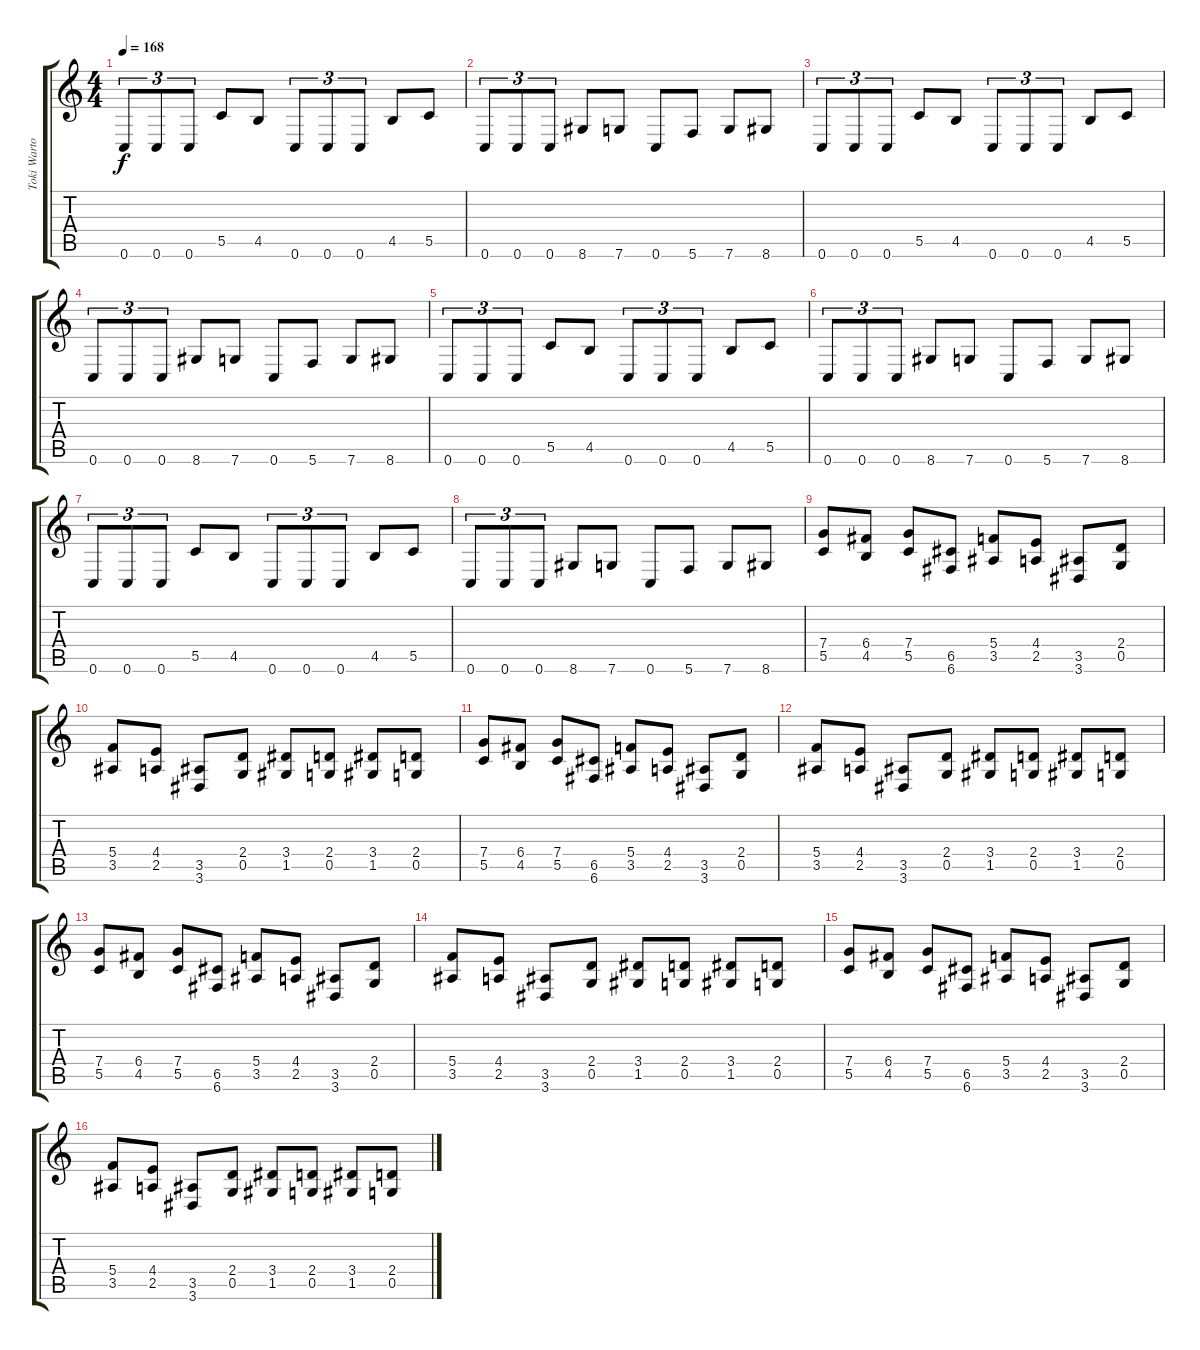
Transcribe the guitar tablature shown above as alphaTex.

\track ("Toki Wartooth" "Toki Warto") {instrument overdrivenguitar}
\staff {score tabs}
\tuning (D4 A3 F3 C3 G2 C2) {hide}
\ts (4 4)
\tempo 168
\clef g2
\ks c
0.6.8{tu (3 2) dy f} 0.6.8{tu (3 2)} 0.6.8{tu (3 2)} 5.5.8 4.5.8 0.6.8{tu (3 2)} 0.6.8{tu (3 2)} 0.6.8{tu (3 2)} 4.5.8 5.5.8 |
0.6.8{tu (3 2)} 0.6.8{tu (3 2)} 0.6.8{tu (3 2)} 8.6.8 7.6.8 0.6.8 5.6.8 7.6.8 8.6.8 |
0.6.8{tu (3 2)} 0.6.8{tu (3 2)} 0.6.8{tu (3 2)} 5.5.8 4.5.8 0.6.8{tu (3 2)} 0.6.8{tu (3 2)} 0.6.8{tu (3 2)} 4.5.8 5.5.8 |
0.6.8{tu (3 2)} 0.6.8{tu (3 2)} 0.6.8{tu (3 2)} 8.6.8 7.6.8 0.6.8 5.6.8 7.6.8 8.6.8 |
0.6.8{tu (3 2)} 0.6.8{tu (3 2)} 0.6.8{tu (3 2)} 5.5.8 4.5.8 0.6.8{tu (3 2)} 0.6.8{tu (3 2)} 0.6.8{tu (3 2)} 4.5.8 5.5.8 |
0.6.8{tu (3 2)} 0.6.8{tu (3 2)} 0.6.8{tu (3 2)} 8.6.8 7.6.8 0.6.8 5.6.8 7.6.8 8.6.8 |
0.6.8{tu (3 2)} 0.6.8{tu (3 2)} 0.6.8{tu (3 2)} 5.5.8 4.5.8 0.6.8{tu (3 2)} 0.6.8{tu (3 2)} 0.6.8{tu (3 2)} 4.5.8 5.5.8 |
0.6.8{tu (3 2)} 0.6.8{tu (3 2)} 0.6.8{tu (3 2)} 8.6.8 7.6.8 0.6.8 5.6.8 7.6.8 8.6.8 |
(7.4 5.5).8 (6.4 4.5).8 (7.4 5.5).8 (6.5 6.6).8 (5.4 3.5).8 (4.4 2.5).8 (3.5 3.6).8 (2.4 0.5).8 |
(5.4 3.5).8 (4.4 2.5).8 (3.5 3.6).8 (2.4 0.5).8 (3.4 1.5).8 (2.4 0.5).8 (3.4 1.5).8 (2.4 0.5).8 |
(7.4 5.5).8 (6.4 4.5).8 (7.4 5.5).8 (6.5 6.6).8 (5.4 3.5).8 (4.4 2.5).8 (3.5 3.6).8 (2.4 0.5).8 |
(5.4 3.5).8 (4.4 2.5).8 (3.5 3.6).8 (2.4 0.5).8 (3.4 1.5).8 (2.4 0.5).8 (3.4 1.5).8 (2.4 0.5).8 |
(7.4 5.5).8 (6.4 4.5).8 (7.4 5.5).8 (6.5 6.6).8 (5.4 3.5).8 (4.4 2.5).8 (3.5 3.6).8 (2.4 0.5).8 |
(5.4 3.5).8 (4.4 2.5).8 (3.5 3.6).8 (2.4 0.5).8 (3.4 1.5).8 (2.4 0.5).8 (3.4 1.5).8 (2.4 0.5).8 |
(7.4 5.5).8 (6.4 4.5).8 (7.4 5.5).8 (6.5 6.6).8 (5.4 3.5).8 (4.4 2.5).8 (3.5 3.6).8 (2.4 0.5).8 |
(5.4 3.5).8 (4.4 2.5).8 (3.5 3.6).8 (2.4 0.5).8 (3.4 1.5).8 (2.4 0.5).8 (3.4 1.5).8 (2.4 0.5).8
